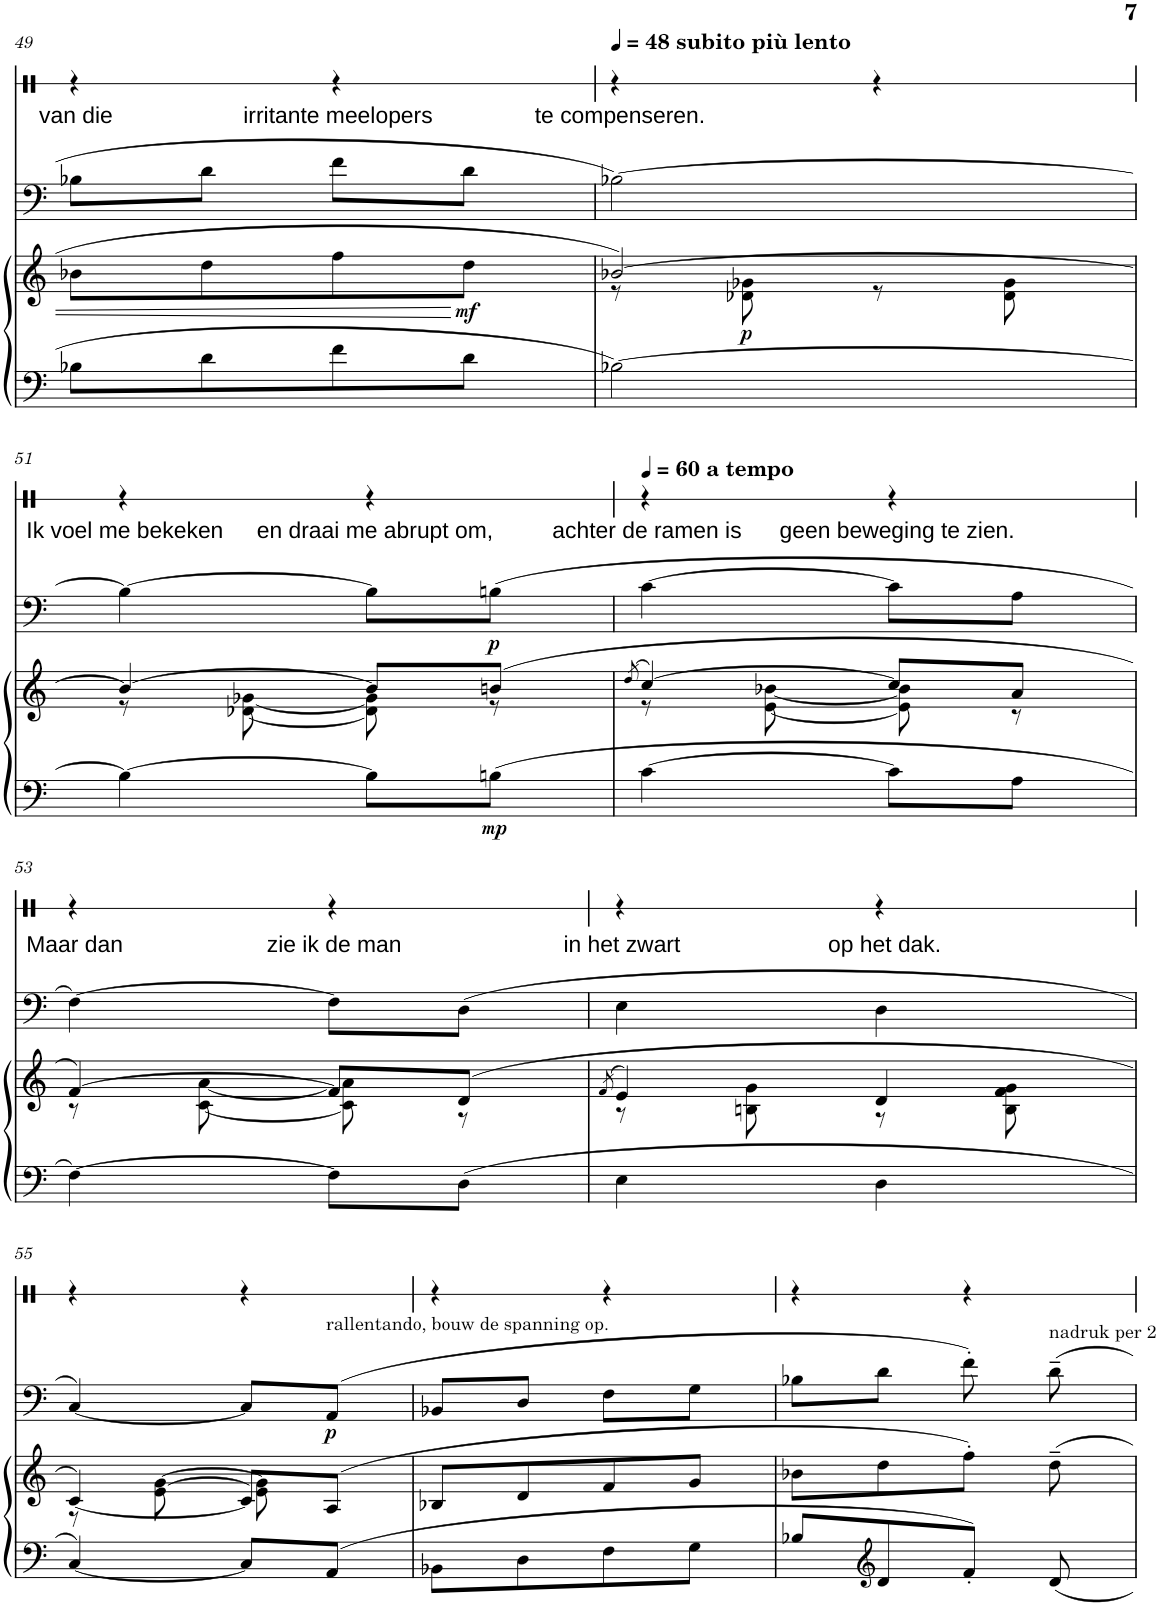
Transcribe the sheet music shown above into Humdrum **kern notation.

**kern	**kern	**dynam	**kern	**dynam	**kern	**text
*part3	*part3	*part3	*part2	*part2	*part1	*part1
*staff4	*staff3	*staff3/4	*staff2	*staff2	*staff1	*staff1
*I"Piano	*	*	*I"Cello	*	*I"Verteller	*
*I'Pno	*	*	*	*	*	*
!!LO:PB:g=z
*clefF4	*clefG2	*	*clefF4	*	*clefX	*
*k[]	*k[]	*	*k[]	*	*k[]	*
*M2/4	*M2/4	*	*M2/4	*	*M2/4	*
=49	=49	=49	=49	=49	=49	=49
!	!	!	!	!	!	!LO:LY:b
8B-X\L	8b-X\L	.	8B-X\L	.	4r	van die
8d\	8dd\	.	8d\J	.	.	.
!	!	!	!	!	!	!LO:LY:b
8f\	8ff\	.	8f\L	.	4r	irritante meelopers
!	!	!LO:DY:b	!	!	!	!
8d\J	8dd\J	mf	8d\J	.	.	.
=50	=50	=50	=50	=50	=50	=50
*	*	*	*	*	*MM48	*
*	*^	*	*	*	*	*
!	!	!	!	!	!	!LO:TX:a:B:t=subito più lento	!
!	!	!	!	!	!	!	!LO:LY:b
[2B-X\	[2b-X/	8r	.	[2B-X\	.	4r	te compenseren.
!	!	!	!LO:DY:b	!	!	!	!
.	.	8d-X\ 8g-X\	p	.	.	.	.
.	.	8r	.	.	.	4r	.
.	.	8d-\ 8g-\	.	.	.	.	.
!!LO:LB:g=z
=51	=51	=51	=51	=51	=51	=51	=51
!	!	!	!	!	!	!	!LO:LY:b
4B-\_	4b-/_	8r	.	4B-\_	.	4r	Ik voel me bekeken
.	.	[8d-X\ [8g-X\	.	.	.	.	.
!	!	!	!	!	!	!	!LO:LY:b
8B-\L]	8b-/L]	8d-\] 8g-\]	.	8B-\L]	.	4r	en draai me abrupt om,
!	!	!	!LO:DY:b=2	!	!LO:DY:b	!	!
8Bn\J	(8bn/J	8r	mp	(8Bn\J	p	.	.
=52	=52	=52	=52	=52	=52	=52	=52
*	*	*	*	*	*	*MM60	*
.	(8qdd/	.	.	.	.	.	.
!	!	!	!	!	!	!LO:TX:a:B:t=a tempo	!
!	!	!	!	!	!	!	!LO:LY:b
[4c\	[4cc/)	8r	.	[4c\	.	4r	achter de ramen is
.	.	[8e\ [8b-X\	.	.	.	.	.
!	!	!	!	!	!	!	!LO:LY:b
8c\L]	8cc/L]	8e\] 8b-\]	.	8c\L]	.	4r	geen beweging te zien.
8A\J	8a/J	8r	.	8A\J	.	.	.
!!LO:LB:g=z
=53	=53	=53	=53	=53	=53	=53	=53
!	!	!	!	!	!	!	!LO:LY:b
[4F\	[4f/)	8r	.	[4F\)	.	4r	Maar dan
.	.	[8c\ [8a\	.	.	.	.	.
!	!	!	!	!	!	!	!LO:LY:b
8F\L]	8f/L]	8c\] 8a\]	.	8F\L]	.	4r	zie ik de man
8D\J	(8d/J	8r	.	(8D\J	.	.	.
=54	=54	=54	=54	=54	=54	=54	=54
.	(8qf/	.	.	.	.	.	.
!	!	!	!	!	!	!	!LO:LY:b
4E\	4e/)	8r	.	4E\	.	4r	in het zwart
.	.	8Bn\ 8g\	.	.	.	.	.
!	!	!	!	!	!	!	!LO:LY:b
4D\	4d/	8r	.	4D\	.	4r	op het dak.
.	.	8B\ 8f\ 8g\	.	.	.	.	.
!!LO:LB:g=z
=55	=55	=55	=55	=55	=55	=55	=55
[4C/	[<4c/)	8r	.	[4C/)	.	4r	.
.	.	[>8e\ [>8g\	.	.	.	.	.
8C/L]	8c/L]	8e\] 8g\]	.	8C/L]	.	4r	.
!	!	!	!	!LO:TX:a:t=rallentando, bouw de spanning op.	!	!	!
!	!	!	!	!	!LO:DY:b	!	!
8AA/J	(8A/J	8ryy	.	(8AA/J	p	.	.
*	*v	*v	*	*	*	*	*
=56	=56	=56	=56	=56	=56	=56
8BB-X\L	8B-X/L	.	8BB-X/L	.	4r	.
8D\	8d/	.	8D/J	.	.	.
8F\	8f/	.	8F\L	.	4r	.
8G\J	8g/J	.	8G\J	.	.	.
=57	=57	=57	=57	=57	=57	=57
8B-X/L	8b-X\L	.	8B-X\L	.	4r	.
*clefG2	*	*	*	*	*	*
8d/	8dd\	.	8d\J	.	.	.
8f'/J	8ff'\J)	.	8f'\)	.	4r	.
!	!	!	!LO:TX:a:t=nadruk per 2	!	!	!
8d/	8dd~\	.	8d~\	.	.	.
=	=	=	=	=	=	=
*-	*-	*-	*-	*-	*-	*-
